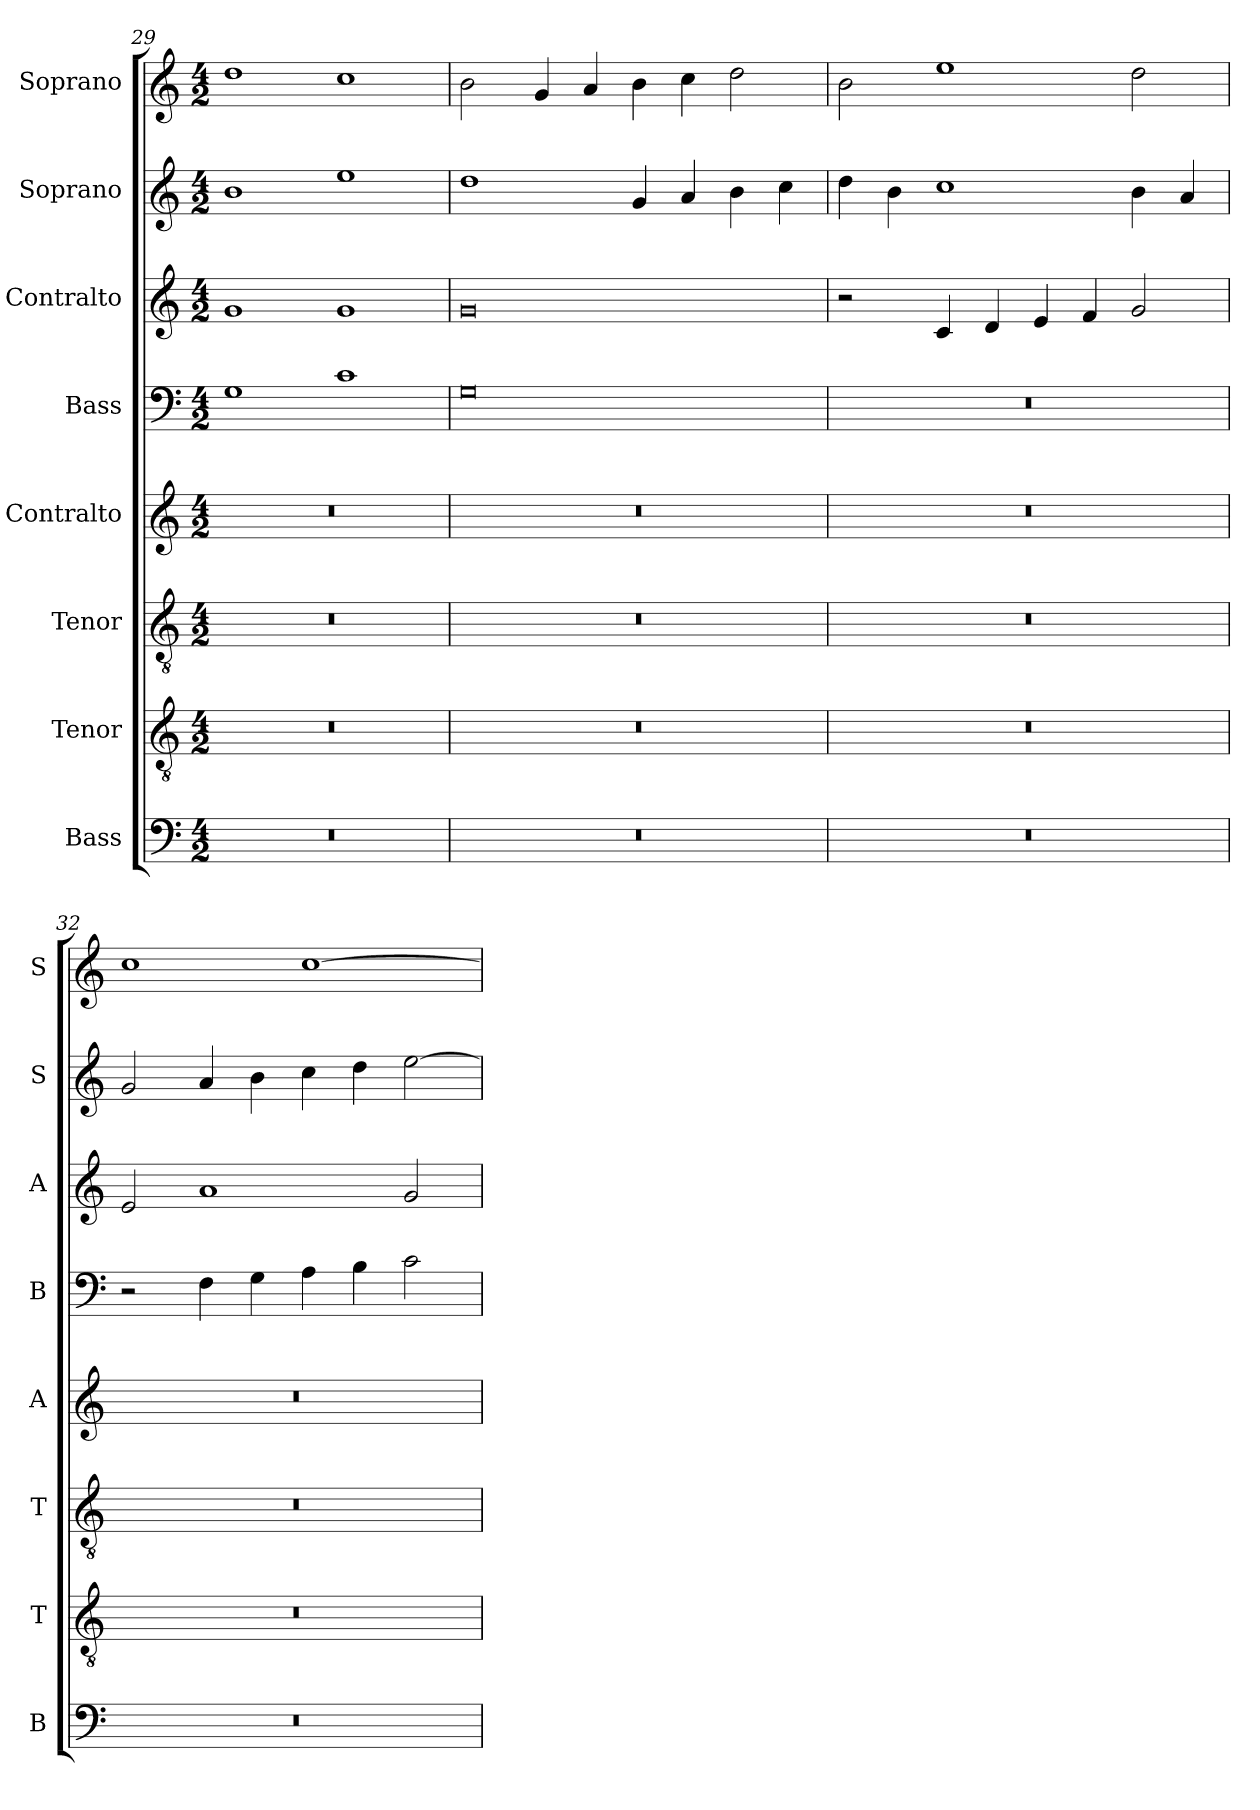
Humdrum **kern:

**kern	**kern	**kern	**kern	**kern	**kern	**kern	**kern
*part8	*part7	*part6	*part5	*part4	*part3	*part2	*part1
*staff8	*staff7	*staff6	*staff5	*staff4	*staff3	*staff2	*staff1
*I"Bass	*I"Tenor	*I"Tenor	*I"Contralto	*I"Bass	*I"Contralto	*I"Soprano	*I"Soprano
*I'B	*I'T	*I'T	*I'A	*I'B	*I'A	*I'S	*I'S
*clefF4	*clefGv2	*clefGv2	*clefG2	*clefF4	*clefG2	*clefG2	*clefG2
*k[]	*k[]	*k[]	*k[]	*k[]	*k[]	*k[]	*k[]
*G:mix	*G:mix	*G:mix	*G:mix	*G:mix	*G:mix	*G:mix	*G:mix
*M4/2	*M4/2	*M4/2	*M4/2	*M4/2	*M4/2	*M4/2	*M4/2
=29	=29	=29	=29	=29	=29	=29	=29
0r	0r	0r	0r	1G	1g	1b	1dd
.	.	.	.	1c	1g	1ee	1cc
=30	=30	=30	=30	=30	=30	=30	=30
0r	0r	0r	0r	0G	0g	1dd	2b
.	.	.	.	.	.	.	4g
.	.	.	.	.	.	.	4a
.	.	.	.	.	.	4g	4b
.	.	.	.	.	.	4a	4cc
.	.	.	.	.	.	4b	2dd
.	.	.	.	.	.	4cc	.
=31	=31	=31	=31	=31	=31	=31	=31
0r	0r	0r	0r	0r	2r	4dd	2b
.	.	.	.	.	.	4b	.
.	.	.	.	.	4c	1cc	1ee
.	.	.	.	.	4d	.	.
.	.	.	.	.	4e	.	.
.	.	.	.	.	4f	.	.
.	.	.	.	.	2g	4b	2dd
.	.	.	.	.	.	4a	.
=32	=32	=32	=32	=32	=32	=32	=32
0r	0r	0r	0r	2r	2e	2g	1cc
.	.	.	.	4F	1a	4a	.
.	.	.	.	4G	.	4b	.
.	.	.	.	4A	.	4cc	[1cc
.	.	.	.	4B	.	4dd	.
.	.	.	.	2c	2g	[2ee	.
=	=	=	=	=	=	=	=
*-	*-	*-	*-	*-	*-	*-	*-
